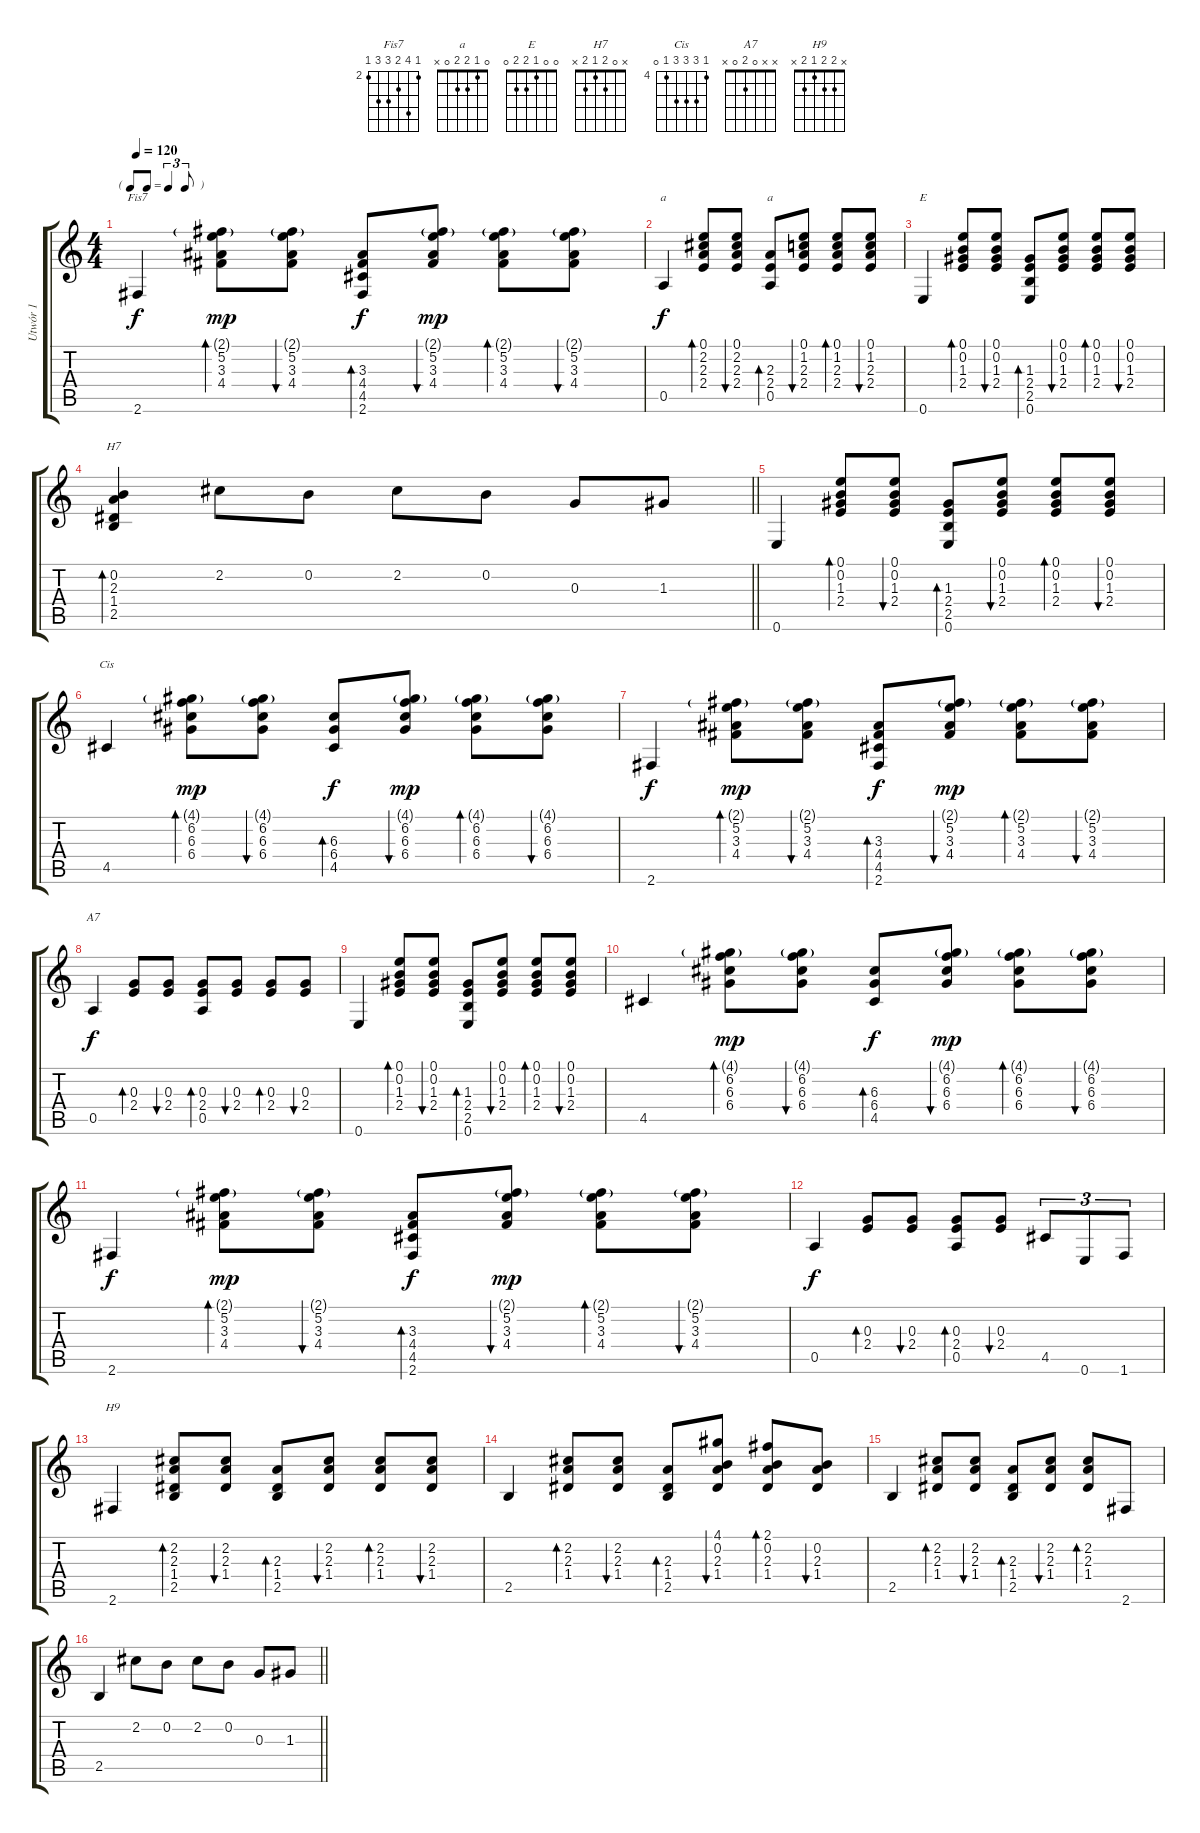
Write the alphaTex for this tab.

\track ("Utwór 1" "Utwór 1") {instrument acousticguitarnylon}
\staff {score tabs}
\tuning (E4 B3 G3 D3 A2 E2) {hide}
\chord ("Fis7" 2 5 3 4 4 2) {firstfret 2}
\chord ("A" 0 2 2 2 0 x)
\chord ("a" 0 1 2 2 0 x)
\chord ("E" 0 0 1 2 2 0)
\chord ("H7" x 0 2 1 2 x)
\chord ("Cis" 4 6 6 6 4 0) {firstfret 4}
\chord ("A7" x x 0 2 0 x)
\chord ("H9" x 2 2 1 2 x)
\ts (4 4)
\tf triplet8th
\tempo 120
\clef g2
\ks c
2.6.4{ch "Fis7" dy f} (2.1{g} 5.2 3.3 4.4).8{bd 60 dy mp} (2.1{g} 5.2 3.3 4.4).8{bu 60} (3.3 4.4 4.5 2.6).8{bd 60 dy f} (2.1{g} 5.2 3.3 4.4).8{bu 60 dy mp} (2.1{g} 5.2 3.3 4.4).8{bd 60} (2.1{g} 5.2 3.3 4.4).8{bu 60} |
0.5.4{ch "A" dy f} (0.1 2.2 2.3 2.4).8{bd 60} (0.1 2.2 2.3 2.4).8{bu 60} (2.3 2.4 0.5).8{bd 60 ch "a"} (0.1 1.2 2.3 2.4).8{bu 60} (0.1 1.2 2.3 2.4).8{bd 60} (0.1 1.2 2.3 2.4).8{bu 60} |
0.6.4{ch "E"} (0.1 0.2 1.3 2.4).8{bd 60} (0.1 0.2 1.3 2.4).8{bu 60} (1.3 2.4 2.5 0.6).8{bd 60} (0.1 0.2 1.3 2.4).8{bu 60} (0.1 0.2 1.3 2.4).8{bd 60} (0.1 0.2 1.3 2.4).8{bu 60} |
\barLineRight lightlight
(0.2 2.3 1.4 2.5).4{bd 60 ch "H7"} 2.2.8 0.2.8 2.2.8 0.2.8 0.3.8 1.3.8 |
0.6.4 (0.1 0.2 1.3 2.4).8{bd 60} (0.1 0.2 1.3 2.4).8{bu 60} (1.3 2.4 2.5 0.6).8{bd 60} (0.1 0.2 1.3 2.4).8{bu 60} (0.1 0.2 1.3 2.4).8{bd 60} (0.1 0.2 1.3 2.4).8{bu 60} |
4.5.4{ch "Cis"} (4.1{g} 6.2 6.3 6.4).8{bd 60 dy mp} (4.1{g} 6.2 6.3 6.4).8{bu 60} (6.3 6.4 4.5).8{bd 60 dy f} (4.1{g} 6.2 6.3 6.4).8{bu 60 dy mp} (4.1{g} 6.2 6.3 6.4).8{bd 60} (4.1{g} 6.2 6.3 6.4).8{bu 60} |
2.6.4{dy f} (2.1{g} 5.2 3.3 4.4).8{bd 60 dy mp} (2.1{g} 5.2 3.3 4.4).8{bu 60} (3.3 4.4 4.5 2.6).8{bd 60 dy f} (2.1{g} 5.2 3.3 4.4).8{bu 60 dy mp} (2.1{g} 5.2 3.3 4.4).8{bd 60} (2.1{g} 5.2 3.3 4.4).8{bu 60} |
0.5.4{ch "A7" dy f} (0.3 2.4).8{bd 60} (0.3 2.4).8{bu 60} (0.3 2.4 0.5).8{bd 60} (0.3 2.4).8{bu 60} (0.3 2.4).8{bd 60} (0.3 2.4).8{bu 60} |
0.6.4 (0.1 0.2 1.3 2.4).8{bd 60} (0.1 0.2 1.3 2.4).8{bu 60} (1.3 2.4 2.5 0.6).8{bd 60} (0.1 0.2 1.3 2.4).8{bu 60} (0.1 0.2 1.3 2.4).8{bd 60} (0.1 0.2 1.3 2.4).8{bu 60} |
4.5.4 (4.1{g} 6.2 6.3 6.4).8{bd 60 dy mp} (4.1{g} 6.2 6.3 6.4).8{bu 60} (6.3 6.4 4.5).8{bd 60 dy f} (4.1{g} 6.2 6.3 6.4).8{bu 60 dy mp} (4.1{g} 6.2 6.3 6.4).8{bd 60} (4.1{g} 6.2 6.3 6.4).8{bu 60} |
2.6.4{dy f} (2.1{g} 5.2 3.3 4.4).8{bd 60 dy mp} (2.1{g} 5.2 3.3 4.4).8{bu 60} (3.3 4.4 4.5 2.6).8{bd 60 dy f} (2.1{g} 5.2 3.3 4.4).8{bu 60 dy mp} (2.1{g} 5.2 3.3 4.4).8{bd 60} (2.1{g} 5.2 3.3 4.4).8{bu 60} |
0.5.4{dy f} (0.3 2.4).8{bd 60} (0.3 2.4).8{bu 60} (0.3 2.4 0.5).8{bd 60} (0.3 2.4).8{bu 60} 4.5.8{tu (3 2)} 0.6.8{tu (3 2)} 1.6.8{tu (3 2)} |
2.6.4{ch "H9"} (2.2 2.3 1.4 2.5).8{bd 60} (2.2 2.3 1.4).8{bu 60} (2.3 1.4 2.5).8{bd 60} (2.2 2.3 1.4).8{bu 60} (2.2 2.3 1.4).8{bd 60} (2.2 2.3 1.4).8{bu 60} |
2.5.4 (2.2 2.3 1.4).8{bd 60} (2.2 2.3 1.4).8{bu 60} (2.3 1.4 2.5).8{bd 60} (4.1 0.2 2.3 1.4).8{bu 60} (2.1 0.2 2.3 1.4).8{bd 60} (0.2 2.3 1.4).8{bu 60} |
2.5.4 (2.2 2.3 1.4).8{bd 60} (2.2 2.3 1.4).8{bu 60} (2.3 1.4 2.5).8{bd 60} (2.2 2.3 1.4).8{bu 60} (2.2 2.3 1.4).8{bd 60} 2.6.8 |
\barLineRight lightlight
2.5.4 2.2.8 0.2.8 2.2.8 0.2.8 0.3.8 1.3.8
